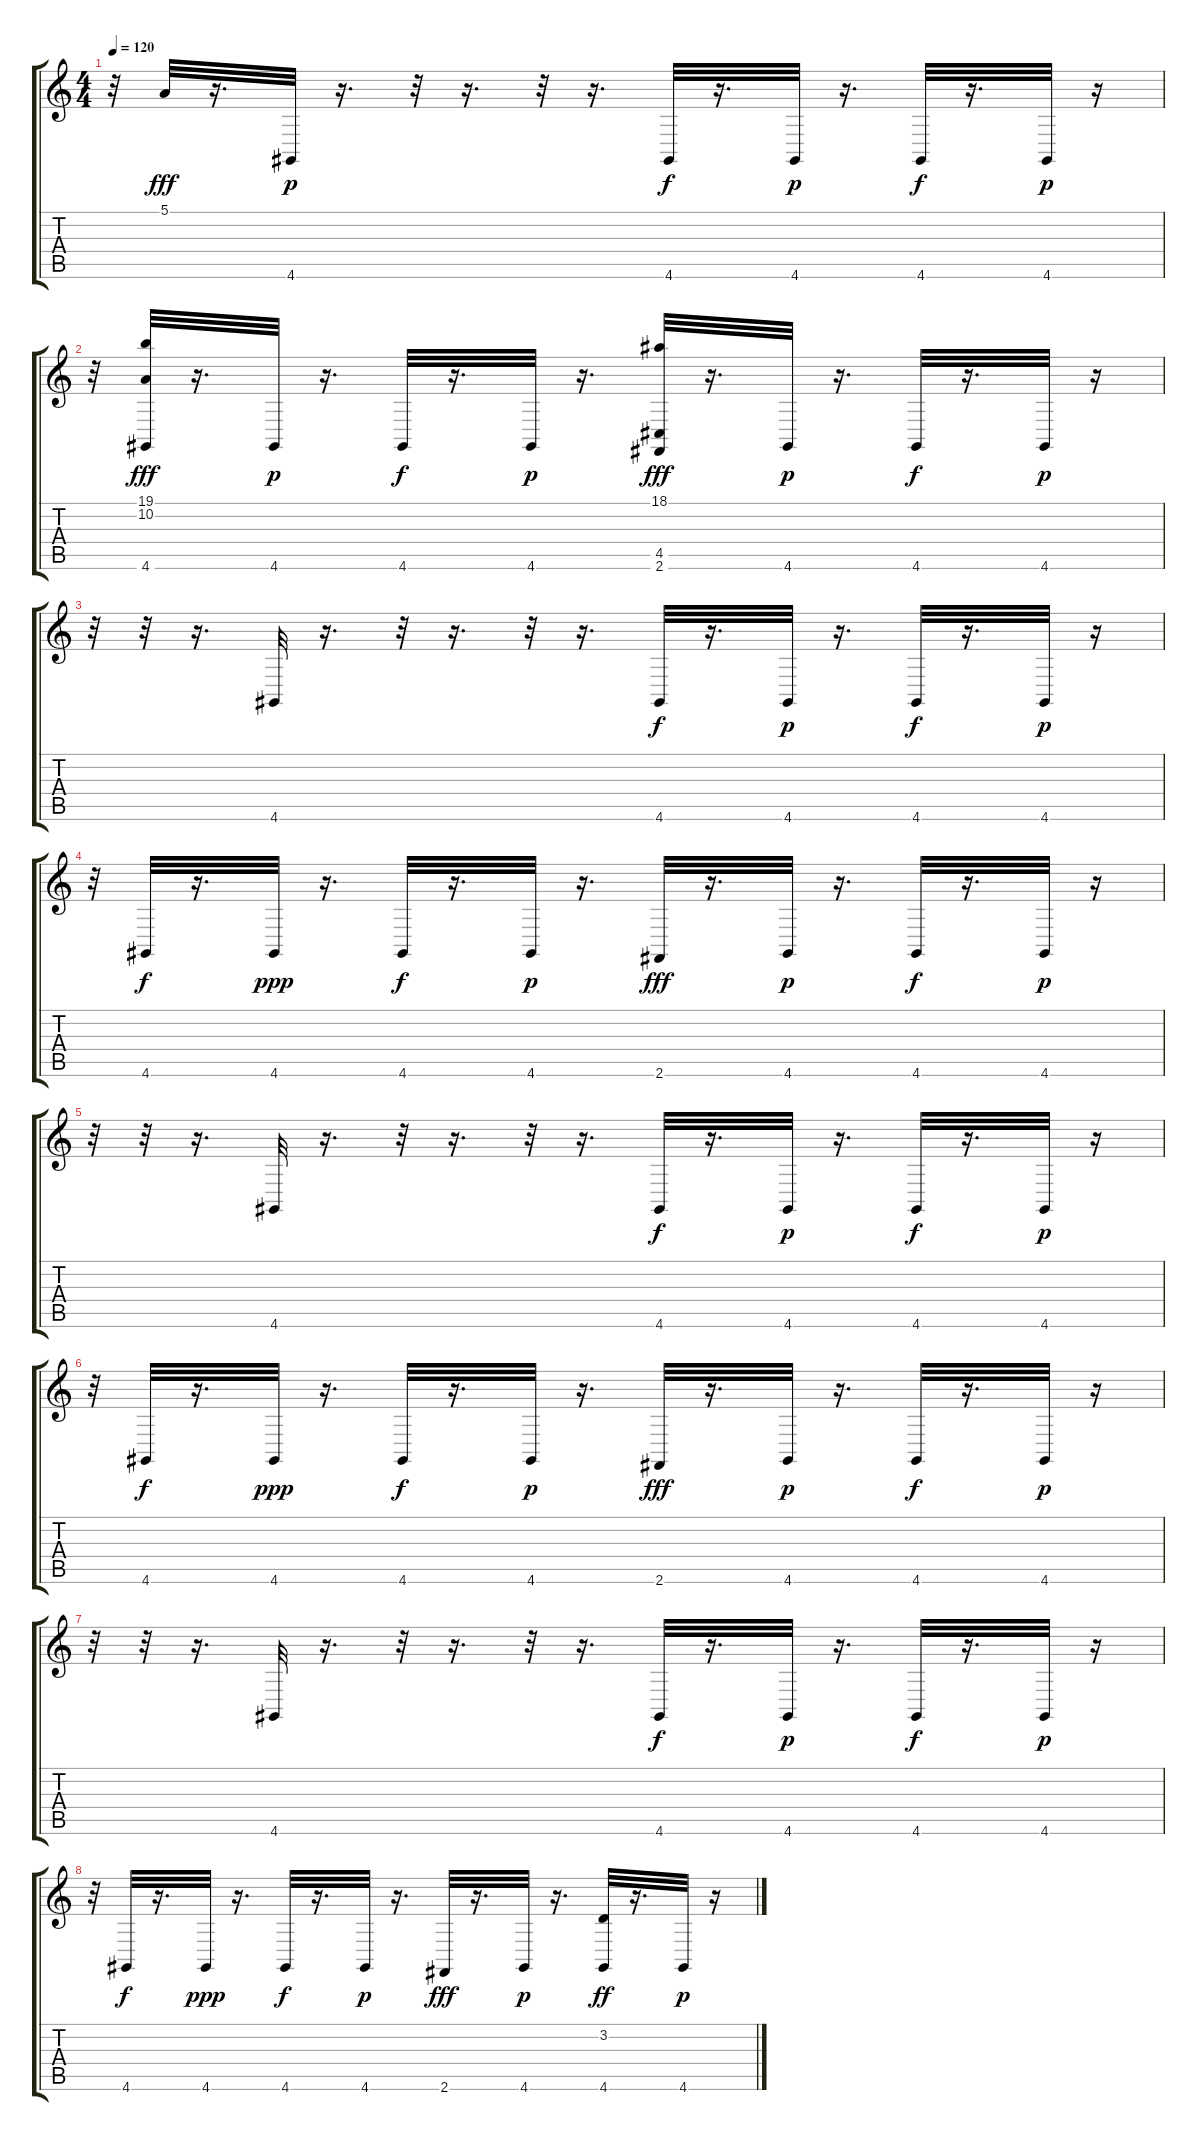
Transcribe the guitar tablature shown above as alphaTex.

\track "" {instrument acousticgrandpiano}
\staff {score tabs}
\tuning (E4 B3 G3 D3 A2 E2) {hide}
\ts (4 4)
\tempo 120
\clef g2
\ks c
r.32{dy p} 5.1.32{dy fff} r.16{d} 4.6.32{dy p} r.16{d} r.32 r.16{d} r.32 r.16{d} 4.6.32{dy f} r.16{d} 4.6.32{dy p} r.16{d} 4.6.32{dy f} r.16{d} 4.6.32{dy p} r.16 |
r.32 (19.1 10.2 4.6).32{dy fff} r.16{d} 4.6.32{dy p} r.16{d} 4.6.32{dy f} r.16{d} 4.6.32{dy p} r.16{d} (18.1 4.5 2.6).32{dy fff} r.16{d} 4.6.32{dy p} r.16{d} 4.6.32{dy f} r.16{d} 4.6.32{dy p} r.16 |
r.32 r.32 r.16{d} 4.6.32 r.16{d} r.32 r.16{d} r.32 r.16{d} 4.6.32{dy f} r.16{d} 4.6.32{dy p} r.16{d} 4.6.32{dy f} r.16{d} 4.6.32{dy p} r.16 |
r.32 4.6.32{dy f} r.16{d} 4.6.32{dy ppp} r.16{d} 4.6.32{dy f} r.16{d} 4.6.32{dy p} r.16{d} 2.6.32{dy fff} r.16{d} 4.6.32{dy p} r.16{d} 4.6.32{dy f} r.16{d} 4.6.32{dy p} r.16 |
r.32 r.32 r.16{d} 4.6.32 r.16{d} r.32 r.16{d} r.32 r.16{d} 4.6.32{dy f} r.16{d} 4.6.32{dy p} r.16{d} 4.6.32{dy f} r.16{d} 4.6.32{dy p} r.16 |
r.32 4.6.32{dy f} r.16{d} 4.6.32{dy ppp} r.16{d} 4.6.32{dy f} r.16{d} 4.6.32{dy p} r.16{d} 2.6.32{dy fff} r.16{d} 4.6.32{dy p} r.16{d} 4.6.32{dy f} r.16{d} 4.6.32{dy p} r.16 |
r.32 r.32 r.16{d} 4.6.32 r.16{d} r.32 r.16{d} r.32 r.16{d} 4.6.32{dy f} r.16{d} 4.6.32{dy p} r.16{d} 4.6.32{dy f} r.16{d} 4.6.32{dy p} r.16 |
r.32 4.6.32{dy f} r.16{d} 4.6.32{dy ppp} r.16{d} 4.6.32{dy f} r.16{d} 4.6.32{dy p} r.16{d} 2.6.32{dy fff} r.16{d} 4.6.32{dy p} r.16{d} (3.2 4.6).32{dy ff} r.16{d} 4.6.32{dy p} r.16
